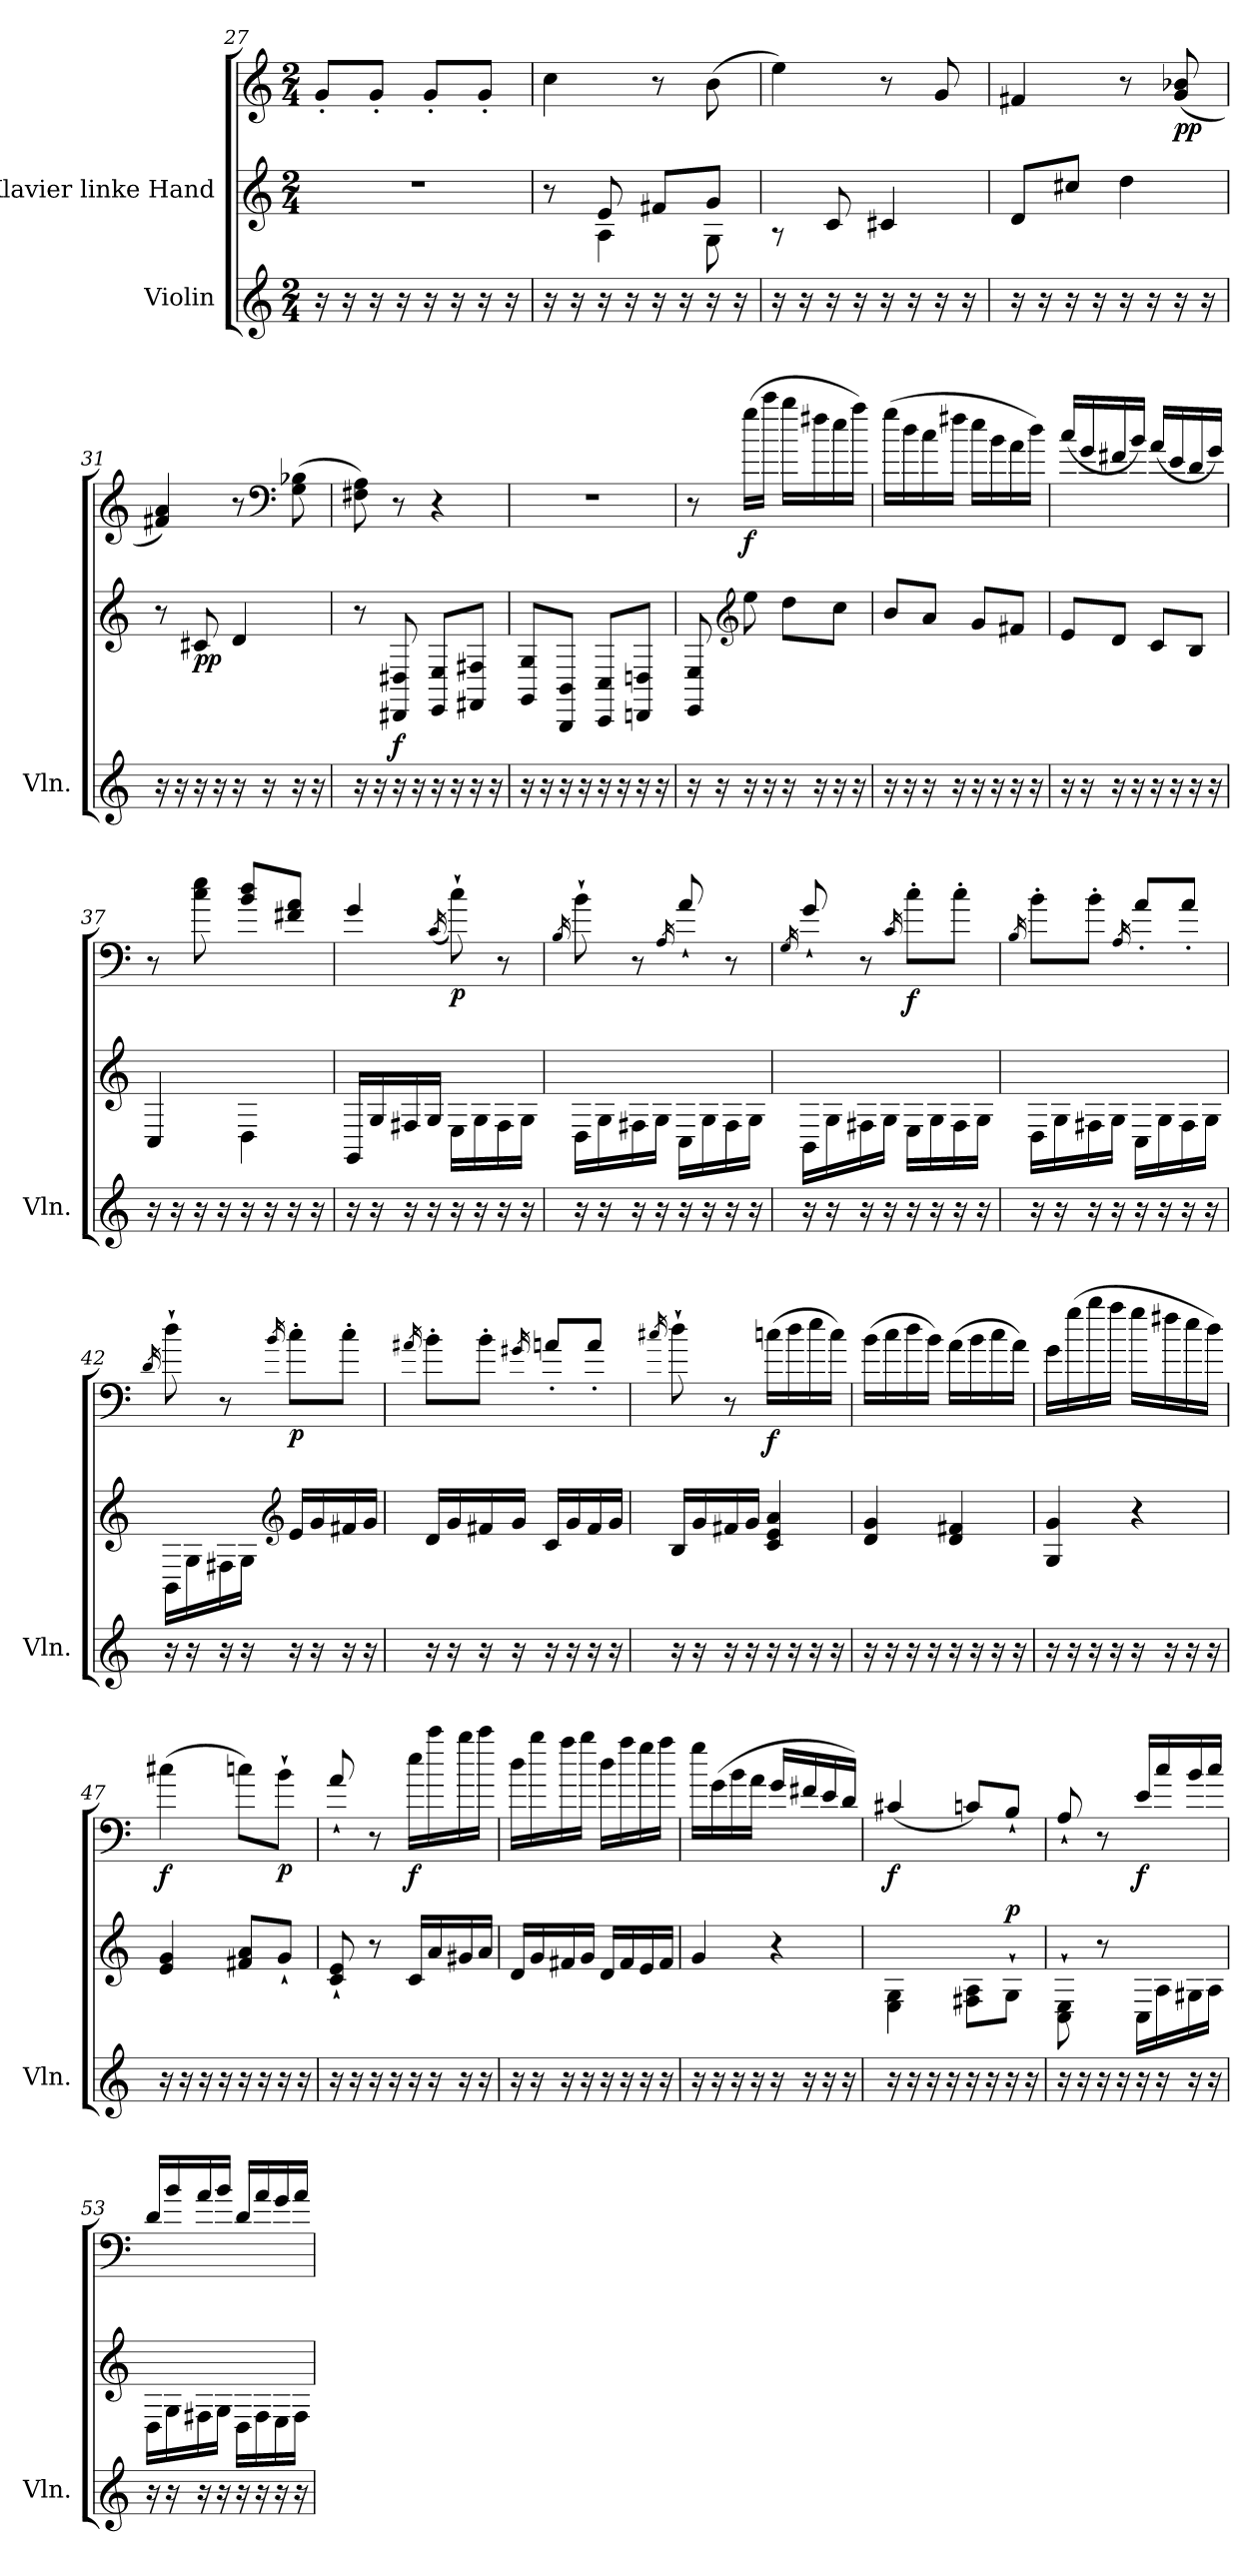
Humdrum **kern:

**kern	**kern	**kern	**dynam
*part2	*part1	*part1	*part1
*staff3	*staff2	*staff1	*staff1/2
*I"Violin	*I"Klavier linke Hand	*	*
*I'Vln.	*	*	*
*clefG2	*clefG2	*clefG2	*
*k[]	*k[]	*k[]	*
*M2/4	*M2/4	*M2/4	*
=27	=27	=27	=27
16r	2r	8g'/L	.
16r	.	.	.
16r	.	8g'/J	.
16r	.	.	.
16r	.	8g'/L	.
16r	.	.	.
16r	.	8g'/J	.
16r	.	.	.
=28	=28	=28	=28
*	*^	*	*
16r	8r	8ryy	4cc\	.
16r	.	.	.	.
16r	8e/	4A\	.	.
16r	.	.	.	.
16r	8f#X/L	.	8r	.
16r	.	.	.	.
16r	8g/J	8G\	(>8b\	.
16r	.	.	.	.
=29	=29	=29	=29	=29
16r	2ryy	8r	4ee\)	.
16r	.	.	.	.
16r	.	8c/	.	.
16r	.	.	.	.
16r	.	4c#X/	8r	.
16r	.	.	.	.
16r	.	.	8g/	.
16r	.	.	.	.
*	*v	*v	*	*
!!LO:PB:g=z
=30	=30	=30	=30
16r	8d/L	4f#X/	.
16r	.	.	.
16r	8cc#X/J	.	.
16r	.	.	.
16r	4dd\	8r	.
16r	.	.	.
!	!	!	!LO:DY:b
16r	.	(<8g/ 8b-X/	pp
16r	.	.	.
=31	=31	=31	=31
16r	8r	4f#X/ 4a/)	.
16r	.	.	.
!	!	!	!LO:DY:b=2
16r	8c#X/	.	pp
16r	.	.	.
16r	4d/	8r	.
16r	.	.	.
*	*	*clefF4	*
16r	.	(>8G\ 8B-X\	.
16r	.	.	.
=32	=32	=32	=32
16r	8r	8F#X\ 8A\)	.
16r	.	.	.
!	!	!	!LO:DY:b=2
16r	8DD#X/ 8D#X/	8r	f
16r	.	.	.
16r	8EE/ 8E/L	4r	.
16r	.	.	.
16r	8FF#X/ 8F#X/J	.	.
16r	.	.	.
=33	=33	=33	=33
16r	8GG/ 8G/L	2r	.
16r	.	.	.
16r	8BBB/ 8BB/J	.	.
16r	.	.	.
16r	8CC/ 8C/L	.	.
16r	.	.	.
16r	8DDn/ 8Dn/J	.	.
16r	.	.	.
=34	=34	=34	=34
16r	8EE/ 8E/	8r	.
16r	.	.	.
*	*clefG2	*	*
!	!	!	!LO:DY:b
16r	8ee\	(>16gg\LL	f
16r	.	16ccc\JJ	.
16r	8dd\L	16bb\LL	.
16r	.	16ff#X\	.
16r	8cc\J	16ee\	.
16r	.	16aa\JJ)	.
=35	=35	=35	=35
16r	8b/L	(>16gg\LL	.
16r	.	16dd\	.
16r	8a/J	16cc\	.
16r	.	16ff#X\JJ	.
16r	8g/L	16ee\LL	.
16r	.	16b\	.
16r	8f#X/J	16a\	.
16r	.	16dd\JJ)	.
!!LO:LB:g=z
=36	=36	=36	=36
16r	8e/L	(<16cc/LL	.
16r	.	16g/	.
16r	8d/J	16f#X/	.
16r	.	16b/JJ)	.
16r	8c/L	(<16a/LL	.
16r	.	16e/	.
16r	8B/J	16d/	.
16r	.	16g/JJ)	.
=37	=37	=37	=37
16r	4C/	8r	.
16r	.	.	.
16r	.	8cc\ 8ee\	.
16r	.	.	.
16r	4D\	8b/ 8dd/L	.
16r	.	.	.
16r	.	8f#X/ 8a/J	.
16r	.	.	.
=38	=38	=38	=38
16r	16GG/LL	4g/	.
16r	16G/	.	.
16r	16F#X/	.	.
16r	16G/JJ	.	.
.	.	(<16qc/	.
!	!	!	!LO:DY:b
16r	16E\LL	8cc`\)	p
16r	16G\	.	.
16r	16F#\	8r	.
16r	16G\JJ	.	.
=39	=39	=39	=39
.	.	16qB/	.
16r	16D\LL	8b`\	.
16r	16G\	.	.
16r	16F#X\	8r	.
16r	16G\JJ	.	.
.	.	16qA/	.
16r	16C\LL	8a`/	.
16r	16G\	.	.
16r	16F#\	8r	.
16r	16G\JJ	.	.
=40	=40	=40	=40
.	.	16qG/	.
16r	16BB\LL	8g`/	.
16r	16G\	.	.
16r	16F#X\	8r	.
16r	16G\JJ	.	.
.	.	16qc/	.
!	!	!	!LO:DY:b
16r	16E\LL	8cc'\L	f
16r	16G\	.	.
16r	16F#\	8cc'\J	.
16r	16G\JJ	.	.
!!LO:LB:g=z
=41	=41	=41	=41
.	.	16qB/	.
16r	16D\LL	8b'\L	.
16r	16G\	.	.
16r	16F#X\	8b'\J	.
16r	16G\JJ	.	.
.	.	16qA/	.
16r	16C\LL	8a'/L	.
16r	16G\	.	.
16r	16F#\	8a'/J	.
16r	16G\JJ	.	.
!!LO:LB:g=z
=42	=42	=42	=42
.	.	16qd/	.
16r	16BB\LL	8dd`\	.
16r	16G\	.	.
16r	16F#X\	8r	.
16r	16G\JJ	.	.
*	*clefG2	*	*
.	.	16qb/	.
!	!	!	!LO:DY:b
16r	16e/LL	8cc'\L	p
16r	16g/	.	.
16r	16f#X/	8cc'\J	.
16r	16g/JJ	.	.
=43	=43	=43	=43
.	.	16qa#X/	.
16r	16d/LL	8b'\L	.
16r	16g/	.	.
16r	16f#X/	8b'\J	.
16r	16g/JJ	.	.
.	.	16qg#X/	.
16r	16c/LL	8an'/L	.
16r	16g/	.	.
16r	16f#/	8a'/J	.
16r	16g/JJ	.	.
=44	=44	=44	=44
.	.	16qcc#X/	.
16r	16B/LL	8dd`\	.
16r	16g/	.	.
16r	16f#X/	8r	.
16r	16g/JJ	.	.
!	!	!	!LO:DY:b
16r	4c/ 4e/ 4a/	(>16ccn\LL	f
16r	.	16dd\	.
16r	.	16ee\	.
16r	.	16cc\JJ)	.
=45	=45	=45	=45
16r	4d/ 4g/	(>16b\LL	.
16r	.	16cc\	.
16r	.	16dd\	.
16r	.	16b\JJ)	.
16r	4d/ 4f#X/	(>16a\LL	.
16r	.	16b\	.
16r	.	16cc\	.
16r	.	16a\JJ)	.
=46	=46	=46	=46
16r	4G/ 4g/	16g\LL	.
16r	.	(>16gg\	.
16r	.	16bb\	.
16r	.	16aa\JJ	.
16r	4r	16gg\LL	.
16r	.	16ff#X\	.
16r	.	16ee\	.
16r	.	16dd\JJ)	.
!!LO:PB:g=z
=47	=47	=47	=47
!	!	!	!LO:DY:b
16r	4e/ 4g/	(>4cc#X\	f
16r	.	.	.
16r	.	.	.
16r	.	.	.
16r	8f#X/ 8a/L	8ccn\L)	.
16r	.	.	.
!	!	!	!LO:DY:b
16r	8g`/J	8b`\J	p
16r	.	.	.
=48	=48	=48	=48
16r	8c/` 8e/`	8a`/	.
16r	.	.	.
16r	8r	8r	.
16r	.	.	.
!	!	!	!LO:DY:b
16r	16c/LL	16ee\LL	f
16r	16a/	16ccc\	.
16r	16g#X/	16bb\	.
16r	16a/JJ	16ccc\JJ	.
=49	=49	=49	=49
16r	16d/LL	16dd\LL	.
16r	16g/	16bb\	.
16r	16f#X/	16aa\	.
16r	16g/JJ	16bb\JJ	.
16r	16d/LL	16dd\LL	.
16r	16f#/	16aa\	.
16r	16e/	16gg\	.
16r	16f#/JJ	16aa\JJ	.
=50	=50	=50	=50
16r	4g/	16gg\LL	.
16r	.	(>16g\	.
16r	.	16b\	.
16r	.	16a\JJ	.
16r	4r	16g/LL	.
16r	.	16f#X/	.
16r	.	16e/	.
16r	.	16d/JJ)	.
=51	=51	=51	=51
!	!	!	!LO:DY:b
16r	4E\ 4G\	(<4c#X/	f
16r	.	.	.
16r	.	.	.
16r	.	.	.
16r	8F#X\ 8A\L	8cn/L)	.
16r	.	.	.
!	!	!	!LO:DY:a=2
16r	8G`\J	8B`/J	p
16r	.	.	.
=52	=52	=52	=52
16r	8C\` 8E\`	8A`/	.
16r	.	.	.
16r	8r	8r	.
16r	.	.	.
!	!	!	!LO:DY:b
16r	16C\LL	16e/LL	f
16r	16A\	16cc/	.
16r	16G#X\	16b/	.
16r	16A\JJ	16cc/JJ	.
!!LO:LB:g=z
=53	=53	=53	=53
16r	16D\LL	16d/LL	.
16r	16G\	16b/	.
16r	16F#X\	16a/	.
16r	16G\JJ	16b/JJ	.
16r	16D\LL	16d/LL	.
16r	16F#\	16a/	.
16r	16E\	16g/	.
16r	16F#\JJ	16a/JJ	.
=	=	=	=
*-	*-	*-	*-
